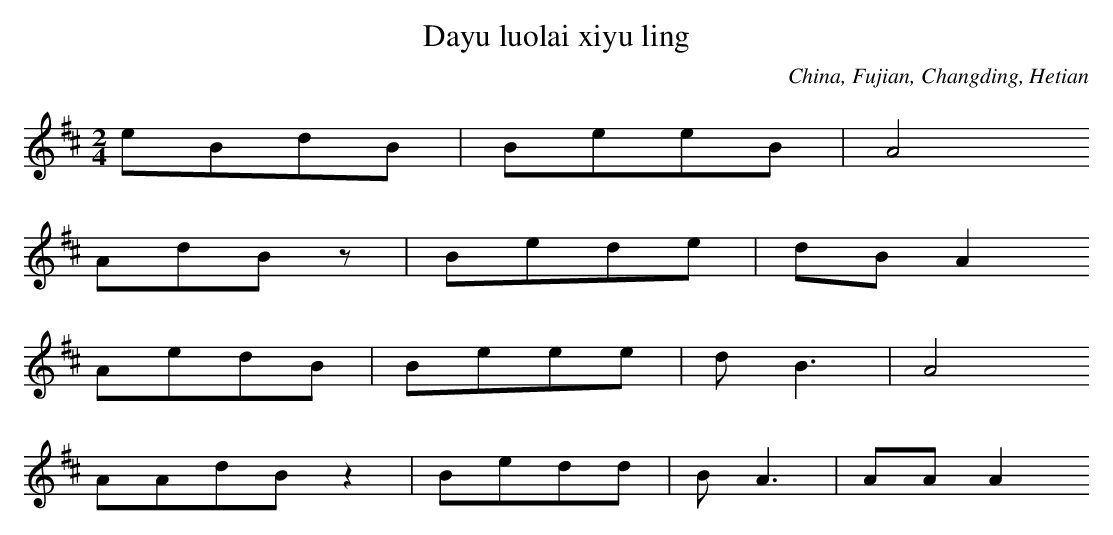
X:1
T: Dayu luolai xiyu ling
O: China, Fujian, Changding, Hetian
M: 2/4
L: 1/8
K: D
eBdB | BeeB | A4
AdBz | Bede | dBA2
AedB | Beee | dB3 | A4
AAdBz2 | Bedd | BA3 | AAA2
